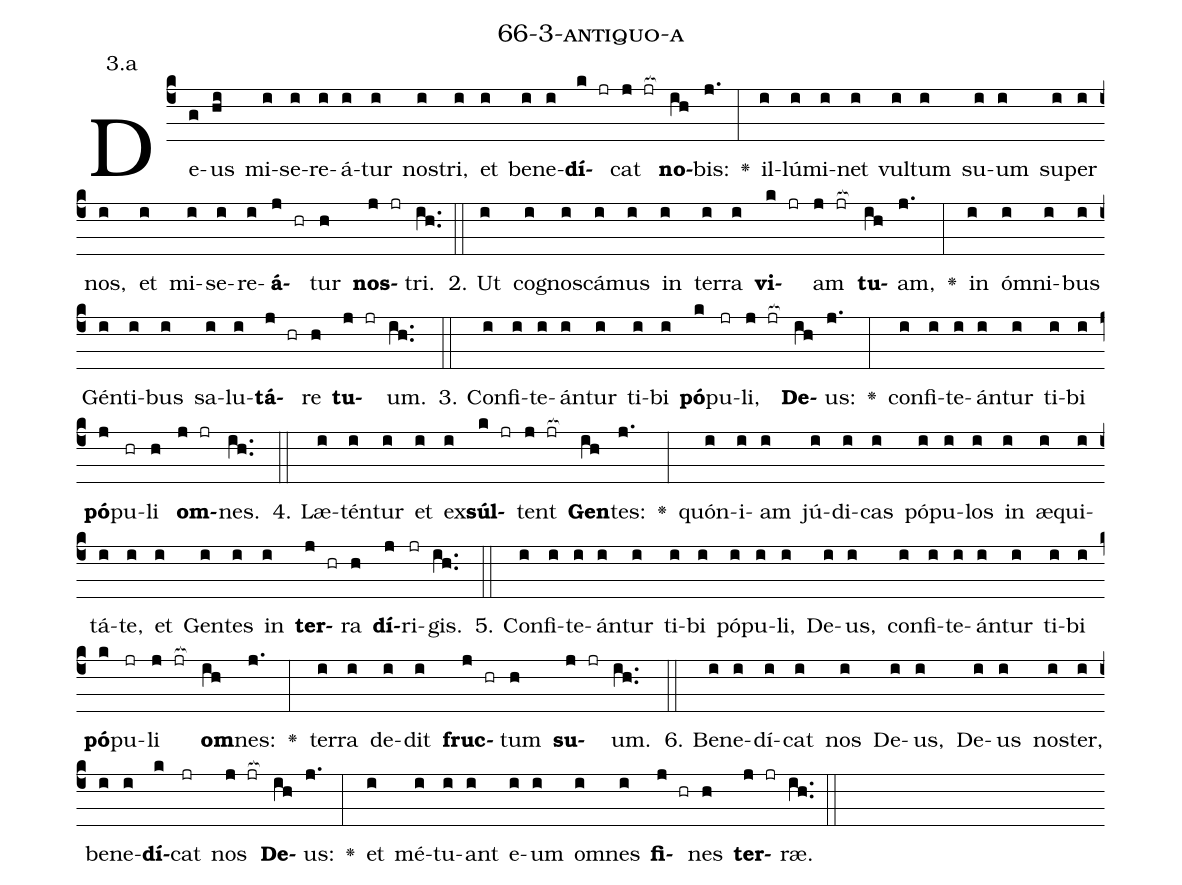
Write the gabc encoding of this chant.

name: 66-3-antiquo-a;
annotation: 3.a;
%%
(c4)De(g)us(hi) mi(i)se(i)re(i)á(i)tur(i) nos(i)tri,(i) et(i) be(i)ne(i)<b>dí</b>(k jr)cat(j jr[ocb:1{]) <b>no</b>(ih[ocb:0}])bis:(j.) <v>\greheightstar</v>(:) il(i)lú(i)mi(i)net(i) vul(i)tum(i) su(i)um(i) su(i)per(i) nos,(i) et(i) mi(i)se(i)re(i)<b>á</b>(j hr)tur(h) <b>nos</b>(j jr)tri.(ih..) (::)
2. Ut(i) co(i)gnos(i)cá(i)mus(i) in(i) ter(i)ra(i) <b>vi</b>(k jr)am(j jr[ocb:1{]) <b>tu</b>(ih[ocb:0}])am,(j.) <v>\greheightstar</v>(:) in(i) óm(i)ni(i)bus(i) Gén(i)ti(i)bus(i) sa(i)lu(i)<b>tá</b>(j hr)re(h) <b>tu</b>(j jr)um.(ih..) (::)
3. Con(i)fi(i)te(i)án(i)tur(i) ti(i)bi(i) <b>pó</b>(k)pu(jr)li,(j jr[ocb:1{]) <b>De</b>(ih[ocb:0}])us:(j.) <v>\greheightstar</v>(:) con(i)fi(i)te(i)án(i)tur(i) ti(i)bi(i) <b>pó</b>(j)pu(hr)li(h) <b>om</b>(j jr)nes.(ih..) (::)
4. Læ(i)tén(i)tur(i) et(i) ex(i)<b>súl</b>(k jr)tent(j jr[ocb:1{]) <b>Gen</b>(ih[ocb:0}])tes:(j.) <v>\greheightstar</v>(:) quón(i)i(i)am(i) jú(i)di(i)cas(i) pó(i)pu(i)los(i) in(i) æ(i)qui(i)tá(i)te,(i) et(i) Gen(i)tes(i) in(i) <b>ter</b>(j hr)ra(h) <b>dí</b>(j)ri(jr)gis.(ih..) (::)
5. Con(i)fi(i)te(i)án(i)tur(i) ti(i)bi(i) pó(i)pu(i)li,(i) De(i)us,(i) con(i)fi(i)te(i)án(i)tur(i) ti(i)bi(i) <b>pó</b>(k)pu(jr)li(j jr[ocb:1{]) <b>om</b>(ih[ocb:0}])nes:(j.) <v>\greheightstar</v>(:) ter(i)ra(i) de(i)dit(i) <b>fruc</b>(j hr)tum(h) <b>su</b>(j jr)um.(ih..) (::)
6. Be(i)ne(i)dí(i)cat(i) nos(i) De(i)us,(i) De(i)us(i) nos(i)ter,(i) be(i)ne(i)<b>dí</b>(k)cat(jr) nos(j jr[ocb:1{]) <b>De</b>(ih[ocb:0}])us:(j.) <v>\greheightstar</v>(:) et(i) mé(i)tu(i)ant(i) e(i)um(i) om(i)nes(i) <b>fi</b>(j hr)nes(h) <b>ter</b>(j jr)ræ.(ih..) (::)
